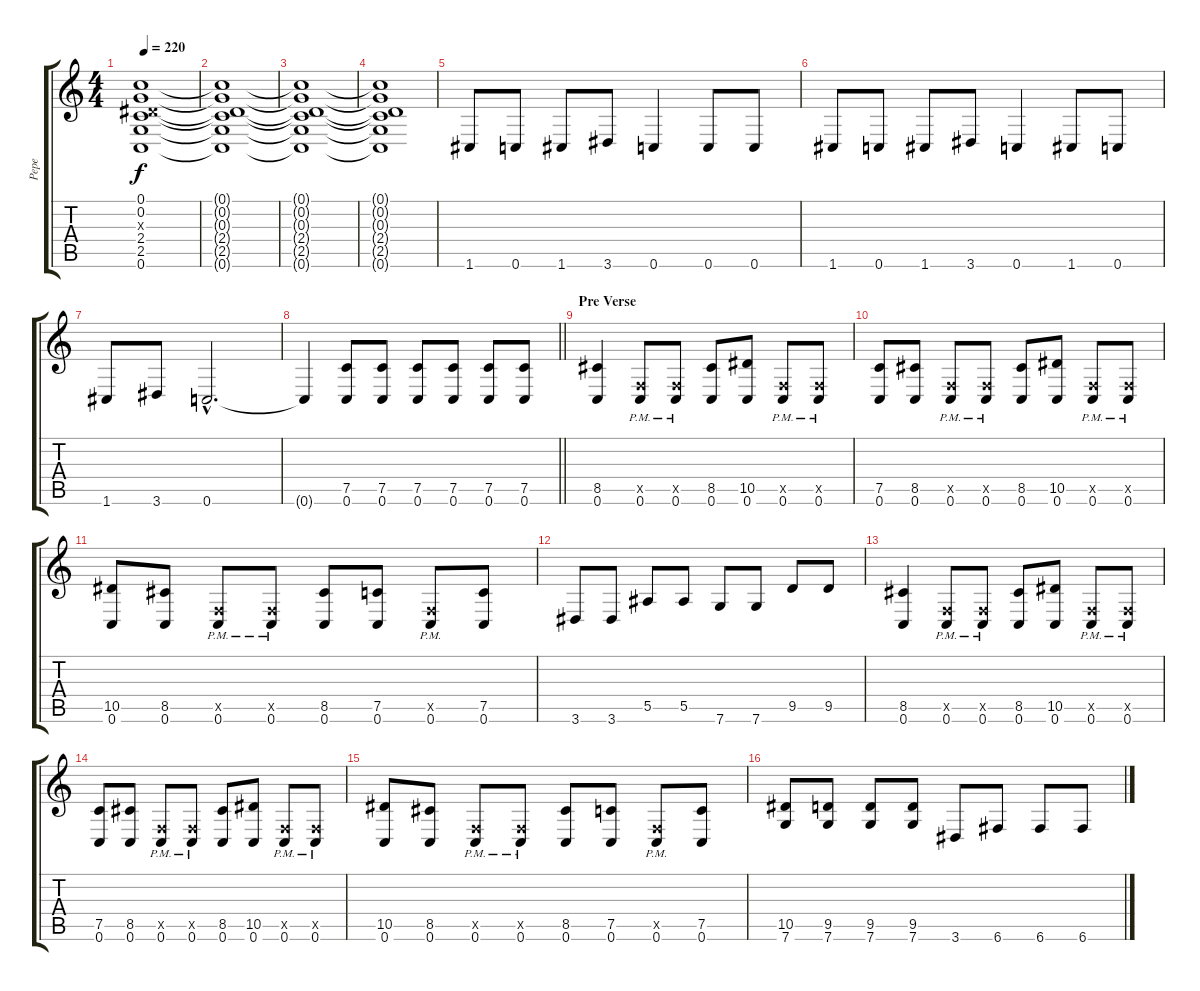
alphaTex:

\track ("Pepe" "Pepe") {instrument distortionguitar}
\staff {score tabs}
\tuning (C4 G3 Eb3 Bb2 F2 C2) {hide}
\ts (4 4)
\tempo 220
\clef g2
\ks c
(0.1 0.2 0.3{x} 2.4 2.5 0.6).1{dy f} |
(0.1{t} 0.2{t} 0.3{t} 2.4{t} 2.5{t} 0.6{t}).1 |
(0.1{t} 0.2{t} 0.3{t} 2.4{t} 2.5{t} 0.6{t}).1 |
(0.1{t} 0.2{t} 0.3{t} 2.4{t} 2.5{t} 0.6{t}).1 |
1.6.8 0.6.8 1.6.8 3.6.8 0.6.4 0.6.8 0.6.8 |
1.6.8 0.6.8 1.6.8 3.6.8 0.6.4 1.6.8 0.6.8 |
1.6.8 3.6.8 0.6{hac}.2{d} |
\barLineRight lightlight
0.6{t}.4 (7.5 0.6).8 (7.5 0.6).8 (7.5 0.6).8 (7.5 0.6).8 (7.5 0.6).8 (7.5 0.6).8 |
\section ("" "Pre Verse")
(8.5 0.6).4 (0.5{x} 0.6{pm}).8 (0.5{x} 0.6{pm}).8 (8.5 0.6).8 (10.5 0.6).8 (0.5{x} 0.6{pm}).8 (0.5{x} 0.6{pm}).8 |
(7.5 0.6).8 (8.5 0.6).8 (0.5{x} 0.6{pm}).8 (0.5{x} 0.6{pm}).8 (8.5 0.6).8 (10.5 0.6).8 (0.5{x} 0.6{pm}).8 (0.5{x} 0.6{pm}).8 |
(10.5 0.6).8 (8.5 0.6).8 (0.5{x} 0.6{pm}).8 (0.5{x} 0.6{pm}).8 (8.5 0.6).8 (7.5 0.6).8 (0.5{x} 0.6{pm}).8 (7.5 0.6).8 |
3.6.8 3.6.8 5.5.8 5.5.8 7.6.8 7.6.8 9.5.8 9.5.8 |
(8.5 0.6).4 (0.5{x} 0.6{pm}).8 (0.5{x} 0.6{pm}).8 (8.5 0.6).8 (10.5 0.6).8 (0.5{x} 0.6{pm}).8 (0.5{x} 0.6{pm}).8 |
(7.5 0.6).8 (8.5 0.6).8 (0.5{x} 0.6{pm}).8 (0.5{x} 0.6{pm}).8 (8.5 0.6).8 (10.5 0.6).8 (0.5{x} 0.6{pm}).8 (0.5{x} 0.6{pm}).8 |
(10.5 0.6).8 (8.5 0.6).8 (0.5{x} 0.6{pm}).8 (0.5{x} 0.6{pm}).8 (8.5 0.6).8 (7.5 0.6).8 (0.5{x} 0.6{pm}).8 (7.5 0.6).8 |
(10.5 7.6).8 (9.5 7.6).8 (9.5 7.6).8 (9.5 7.6).8 3.6.8 6.6.8 6.6.8 6.6.8
